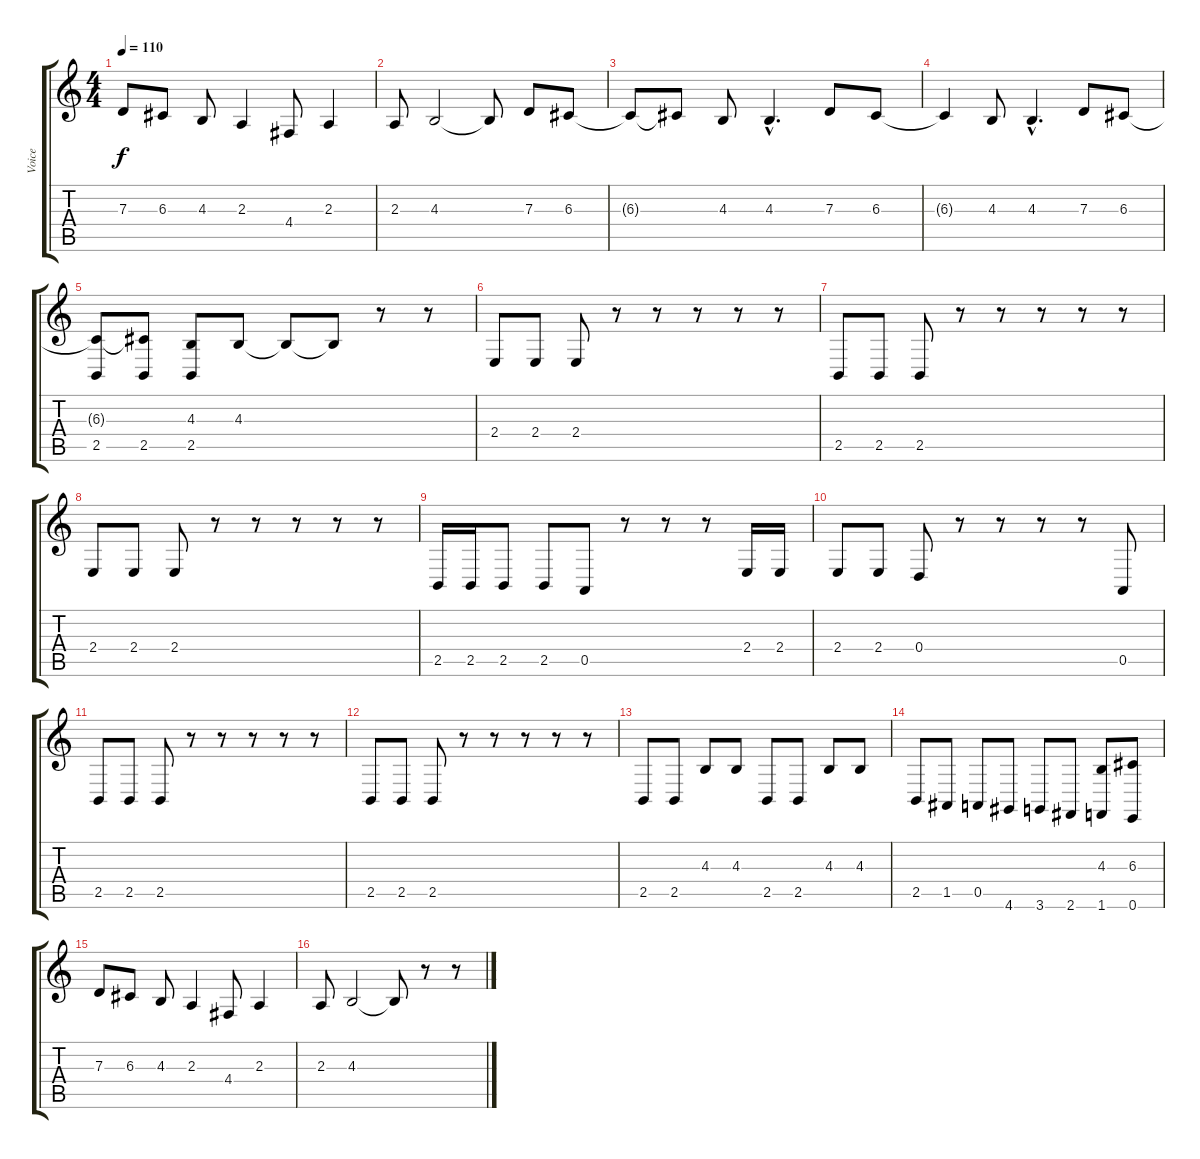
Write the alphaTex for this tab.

\track ("Voice" "Voice") {instrument flute}
\staff {score tabs}
\tuning (E4 B3 G3 D3 A2 E2) {hide}
\ts (4 4)
\tempo 110
\clef g2
\ks c
7.3.8{dy f} 6.3.8 4.3.8 2.3.4 4.4.8 2.3.4 |
2.3.8 4.3.2 4.3{t}.8 7.3.8 6.3.8 |
6.3{t}.8 6.3{t}.8 4.3.8 4.3{hac}.4{d} 7.3.8 6.3.8 |
6.3{t}.4 4.3.8 4.3{hac}.4{d} 7.3.8 6.3.8 |
(6.3{t} 2.5).8 (6.3{t} 2.5).8 (4.3 2.5).8 4.3.8 4.3{t}.8 4.3{t}.8 r.8 r.8 |
2.4.8 2.4.8 2.4.8 r.8 r.8 r.8 r.8 r.8 |
2.5.8 2.5.8 2.5.8 r.8 r.8 r.8 r.8 r.8 |
2.4.8 2.4.8 2.4.8 r.8 r.8 r.8 r.8 r.8 |
2.5.16 2.5.16 2.5.8 2.5.8 0.5.8 r.8 r.8 r.8 2.4.16 2.4.16 |
2.4.8 2.4.8 0.4.8 r.8 r.8 r.8 r.8 0.5.8 |
2.5.8 2.5.8 2.5.8 r.8 r.8 r.8 r.8 r.8 |
2.5.8 2.5.8 2.5.8 r.8 r.8 r.8 r.8 r.8 |
2.5.8 2.5.8 4.3.8 4.3.8 2.5.8 2.5.8 4.3.8 4.3.8 |
2.5.8 1.5.8 0.5.8 4.6.8 3.6.8 2.6.8 (4.3 1.6).8 (6.3 0.6).8 |
7.3.8 6.3.8 4.3.8 2.3.4 4.4.8 2.3.4 |
2.3.8 4.3.2 4.3{t}.8 r.8 r.8
